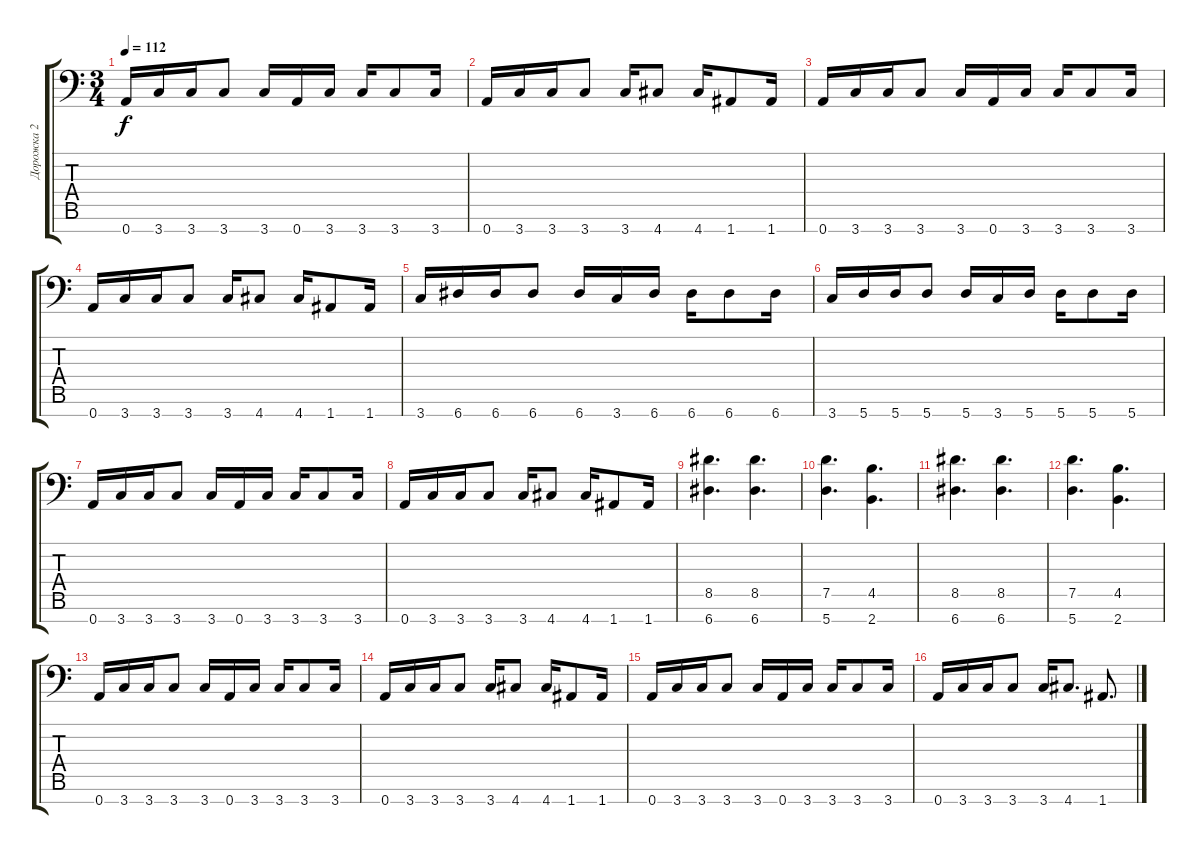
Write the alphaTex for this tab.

\track ("Дорожка 2" "Дорожка 2") {instrument overdrivenguitar}
\staff {score tabs}
\tuning (D4 A3 F3 C3 G2 D2 A1) {hide}
\ts (3 4)
\tempo 112
\clef f4
\ks c
0.7.16{dy f} 3.7.16 3.7.16 3.7.8 3.7.16 0.7.16 3.7.16 3.7.16 3.7.8 3.7.16 |
0.7.16 3.7.16 3.7.16 3.7.8 3.7.16 4.7.8 4.7.16 1.7.8 1.7.16 |
0.7.16 3.7.16 3.7.16 3.7.8 3.7.16 0.7.16 3.7.16 3.7.16 3.7.8 3.7.16 |
0.7.16 3.7.16 3.7.16 3.7.8 3.7.16 4.7.8 4.7.16 1.7.8 1.7.16 |
3.7.16 6.7.16 6.7.16 6.7.8 6.7.16 3.7.16 6.7.16 6.7.16 6.7.8 6.7.16 |
3.7.16 5.7.16 5.7.16 5.7.8 5.7.16 3.7.16 5.7.16 5.7.16 5.7.8 5.7.16 |
0.7.16 3.7.16 3.7.16 3.7.8 3.7.16 0.7.16 3.7.16 3.7.16 3.7.8 3.7.16 |
0.7.16 3.7.16 3.7.16 3.7.8 3.7.16 4.7.8 4.7.16 1.7.8 1.7.16 |
(8.5 6.7).4{d} (8.5 6.7).4{d} |
(7.5 5.7).4{d} (4.5 2.7).4{d} |
(8.5 6.7).4{d} (8.5 6.7).4{d} |
(7.5 5.7).4{d} (4.5 2.7).4{d} |
0.7.16 3.7.16 3.7.16 3.7.8 3.7.16 0.7.16 3.7.16 3.7.16 3.7.8 3.7.16 |
0.7.16 3.7.16 3.7.16 3.7.8 3.7.16 4.7.8 4.7.16 1.7.8 1.7.16 |
0.7.16 3.7.16 3.7.16 3.7.8 3.7.16 0.7.16 3.7.16 3.7.16 3.7.8 3.7.16 |
0.7.16 3.7.16 3.7.16 3.7.8 3.7.16 4.7.8{d} 1.7.8{d}
